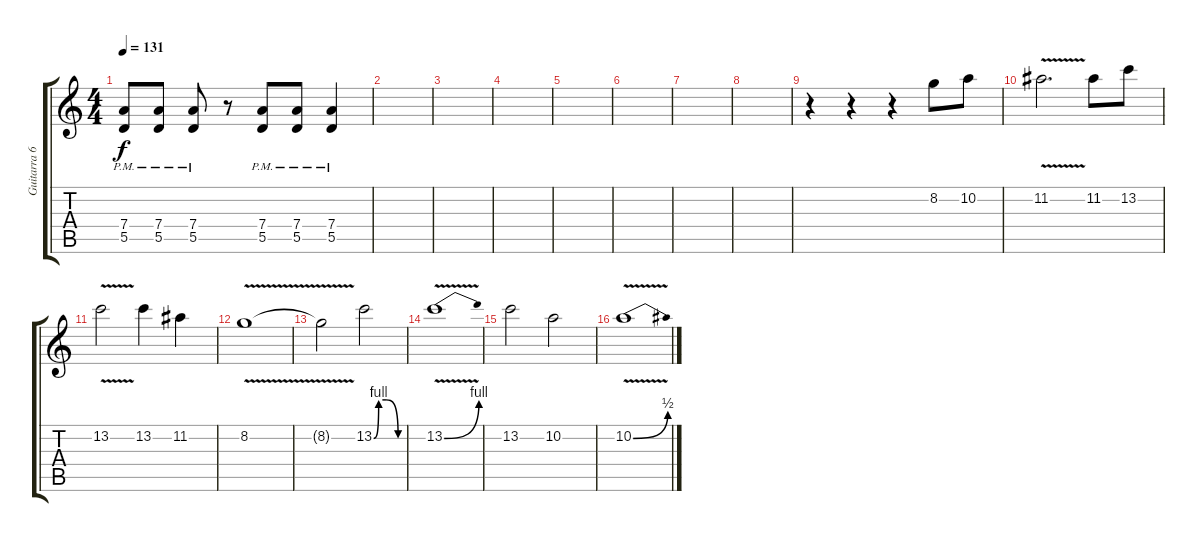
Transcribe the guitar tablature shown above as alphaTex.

\track ("Guitarra 6 Cuerdas" "Guitarra 6") {instrument distortionguitar}
\staff {score tabs}
\tuning (E4 B3 G3 D3 A2 E2) {hide}
\ts (4 4)
\tempo 131
\clef g2
\ks c
(7.4{pm} 5.5{pm}).8{dy f} (7.4{pm} 5.5{pm}).8 (7.4{pm} 5.5{pm}).8 r.8 (7.4{pm} 5.5{pm}).8 (7.4{pm} 5.5{pm}).8 (7.4{pm} 5.5).4 |
|
|
|
|
|
|
|
r.4{volume 7} r.4 r.4 8.2.8 10.2.8 |
11.2{v}.2{d} 11.2.8 13.2.8 |
13.2{v}.2 13.2.4 11.2.4 |
8.2{v}.1 |
8.2{t}.2 13.2{be (custom 0 0 10 4 25 4 50 0 60 0)}.2 |
13.2{be (bend 0 0 60 4) v}.1 |
13.2.2 10.2.2 |
10.2{be (bend 0 0 60 2) v}.1
